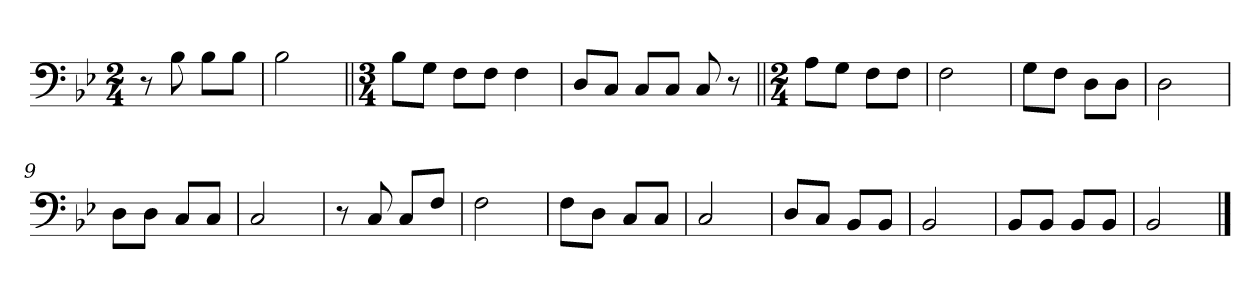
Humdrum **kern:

**kern
*part1
*staff1
*clefF4
*k[b-e-]
*M2/4
=1
8r
8B-\
8B-\L
8B-\J
=2
2B-\
=3||
*M3/4
8B-\L
8G\J
8F\L
8F\J
4F\
=4
8D/L
8C/J
8C/L
8C/J
8C/
8r
=5||
*M2/4
8A\L
8G\J
8F\L
8F\J
=6
2F\
=7
8G\L
8F\J
8D\L
8D\J
=8
2D\
=9
8D\L
8D\J
8C/L
8C/J
=10
2C/
=11
8r
8C/
8C/L
8F/J
=12
2F\
=13
8F\L
8D\J
8C/L
8C/J
=14
2C/
=15
8D/L
8C/J
8BB-/L
8BB-/J
=16
2BB-/
=17
8BB-/L
8BB-/J
8BB-/L
8BB-/J
=18
2BB-/
==
*-
